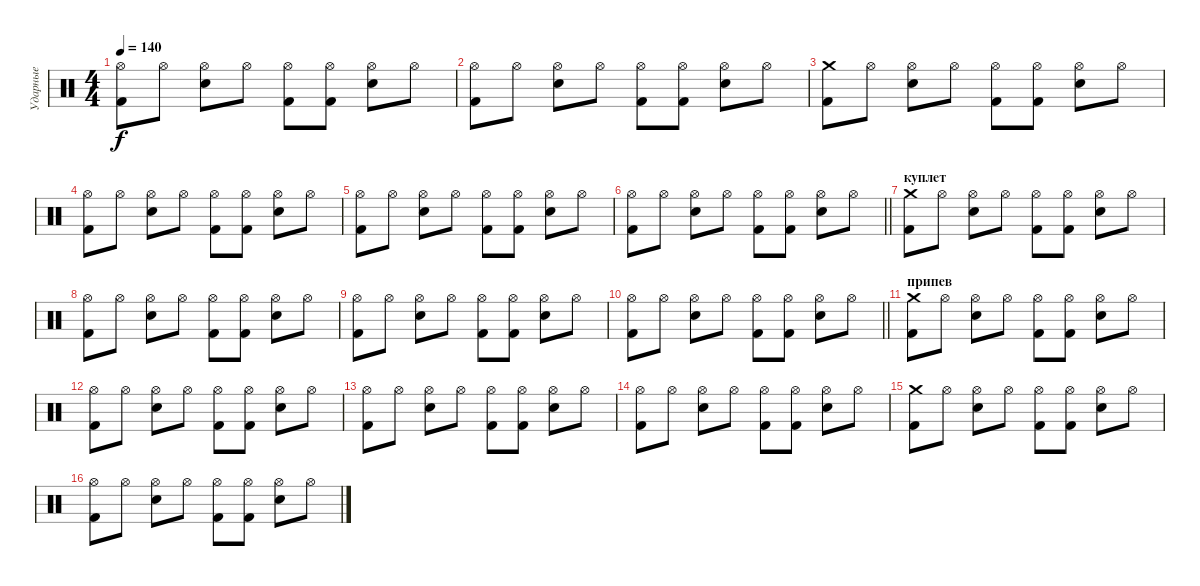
\track ("Ударные" "Ударные") {instrument percussion}
\staff {score}
\articulation defaults
\ts (4 4)
\tempo 140
\clef neutral
\ks c
("Hi-Hat (open)" "Kick (hit) 2").8{dy f} "Hi-Hat (open)".8 ("Hi-Hat (open)" "Electric Snare (hit)").8 "Hi-Hat (open)".8 ("Hi-Hat (open)" "Kick (hit) 2").8 ("Hi-Hat (open)" "Kick (hit) 2").8 ("Hi-Hat (open)" "Electric Snare (hit)").8 "Hi-Hat (open)".8 |
("Hi-Hat (open)" "Kick (hit) 2").8 "Hi-Hat (open)".8 ("Hi-Hat (open)" "Electric Snare (hit)").8 "Hi-Hat (open)".8 ("Hi-Hat (open)" "Kick (hit) 2").8 ("Hi-Hat (open)" "Kick (hit) 2").8 ("Hi-Hat (open)" "Electric Snare (hit)").8 "Hi-Hat (open)".8 |
("Crash medium (hit)" "Kick (hit) 2").8 "Hi-Hat (open)".8 ("Hi-Hat (open)" "Electric Snare (hit)").8 "Hi-Hat (open)".8 ("Hi-Hat (open)" "Kick (hit) 2").8 ("Hi-Hat (open)" "Kick (hit) 2").8 ("Hi-Hat (open)" "Electric Snare (hit)").8 "Hi-Hat (open)".8 |
("Hi-Hat (open)" "Kick (hit) 2").8 "Hi-Hat (open)".8 ("Hi-Hat (open)" "Electric Snare (hit)").8 "Hi-Hat (open)".8 ("Hi-Hat (open)" "Kick (hit) 2").8 ("Hi-Hat (open)" "Kick (hit) 2").8 ("Hi-Hat (open)" "Electric Snare (hit)").8 "Hi-Hat (open)".8 |
("Hi-Hat (open)" "Kick (hit) 2").8 "Hi-Hat (open)".8 ("Hi-Hat (open)" "Electric Snare (hit)").8 "Hi-Hat (open)".8 ("Hi-Hat (open)" "Kick (hit) 2").8 ("Hi-Hat (open)" "Kick (hit) 2").8 ("Hi-Hat (open)" "Electric Snare (hit)").8 "Hi-Hat (open)".8 |
\barLineRight lightlight
("Hi-Hat (open)" "Kick (hit) 2").8 "Hi-Hat (open)".8 ("Hi-Hat (open)" "Electric Snare (hit)").8 "Hi-Hat (open)".8 ("Hi-Hat (open)" "Kick (hit) 2").8 ("Hi-Hat (open)" "Kick (hit) 2").8 ("Hi-Hat (open)" "Electric Snare (hit)").8 "Hi-Hat (open)".8 |
\section ("" "куплет")
("Crash medium (hit)" "Kick (hit) 2").8 "Hi-Hat (open)".8 ("Hi-Hat (open)" "Electric Snare (hit)").8 "Hi-Hat (open)".8 ("Hi-Hat (open)" "Kick (hit) 2").8 ("Hi-Hat (open)" "Kick (hit) 2").8 ("Hi-Hat (open)" "Electric Snare (hit)").8 "Hi-Hat (open)".8 |
("Hi-Hat (open)" "Kick (hit) 2").8 "Hi-Hat (open)".8 ("Hi-Hat (open)" "Electric Snare (hit)").8 "Hi-Hat (open)".8 ("Hi-Hat (open)" "Kick (hit) 2").8 ("Hi-Hat (open)" "Kick (hit) 2").8 ("Hi-Hat (open)" "Electric Snare (hit)").8 "Hi-Hat (open)".8 |
("Hi-Hat (open)" "Kick (hit) 2").8 "Hi-Hat (open)".8 ("Hi-Hat (open)" "Electric Snare (hit)").8 "Hi-Hat (open)".8 ("Hi-Hat (open)" "Kick (hit) 2").8 ("Hi-Hat (open)" "Kick (hit) 2").8 ("Hi-Hat (open)" "Electric Snare (hit)").8 "Hi-Hat (open)".8 |
\barLineRight lightlight
("Hi-Hat (open)" "Kick (hit) 2").8 "Hi-Hat (open)".8 ("Hi-Hat (open)" "Electric Snare (hit)").8 "Hi-Hat (open)".8 ("Hi-Hat (open)" "Kick (hit) 2").8 ("Hi-Hat (open)" "Kick (hit) 2").8 ("Hi-Hat (open)" "Electric Snare (hit)").8 "Hi-Hat (open)".8 |
\section ("" "припев")
("Crash medium (hit)" "Kick (hit) 2").8 "Hi-Hat (open)".8 ("Hi-Hat (open)" "Electric Snare (hit)").8 "Hi-Hat (open)".8 ("Hi-Hat (open)" "Kick (hit) 2").8 ("Hi-Hat (open)" "Kick (hit) 2").8 ("Hi-Hat (open)" "Electric Snare (hit)").8 "Hi-Hat (open)".8 |
("Hi-Hat (open)" "Kick (hit) 2").8 "Hi-Hat (open)".8 ("Hi-Hat (open)" "Electric Snare (hit)").8 "Hi-Hat (open)".8 ("Hi-Hat (open)" "Kick (hit) 2").8 ("Hi-Hat (open)" "Kick (hit) 2").8 ("Hi-Hat (open)" "Electric Snare (hit)").8 "Hi-Hat (open)".8 |
("Hi-Hat (open)" "Kick (hit) 2").8 "Hi-Hat (open)".8 ("Hi-Hat (open)" "Electric Snare (hit)").8 "Hi-Hat (open)".8 ("Hi-Hat (open)" "Kick (hit) 2").8 ("Hi-Hat (open)" "Kick (hit) 2").8 ("Hi-Hat (open)" "Electric Snare (hit)").8 "Hi-Hat (open)".8 |
("Hi-Hat (open)" "Kick (hit) 2").8 "Hi-Hat (open)".8 ("Hi-Hat (open)" "Electric Snare (hit)").8 "Hi-Hat (open)".8 ("Hi-Hat (open)" "Kick (hit) 2").8 ("Hi-Hat (open)" "Kick (hit) 2").8 ("Hi-Hat (open)" "Electric Snare (hit)").8 "Hi-Hat (open)".8 |
("Crash medium (hit)" "Kick (hit) 2").8 "Hi-Hat (open)".8 ("Hi-Hat (open)" "Electric Snare (hit)").8 "Hi-Hat (open)".8 ("Hi-Hat (open)" "Kick (hit) 2").8 ("Hi-Hat (open)" "Kick (hit) 2").8 ("Hi-Hat (open)" "Electric Snare (hit)").8 "Hi-Hat (open)".8 |
("Hi-Hat (open)" "Kick (hit) 2").8 "Hi-Hat (open)".8 ("Hi-Hat (open)" "Electric Snare (hit)").8 "Hi-Hat (open)".8 ("Hi-Hat (open)" "Kick (hit) 2").8 ("Hi-Hat (open)" "Kick (hit) 2").8 ("Hi-Hat (open)" "Electric Snare (hit)").8 "Hi-Hat (open)".8
